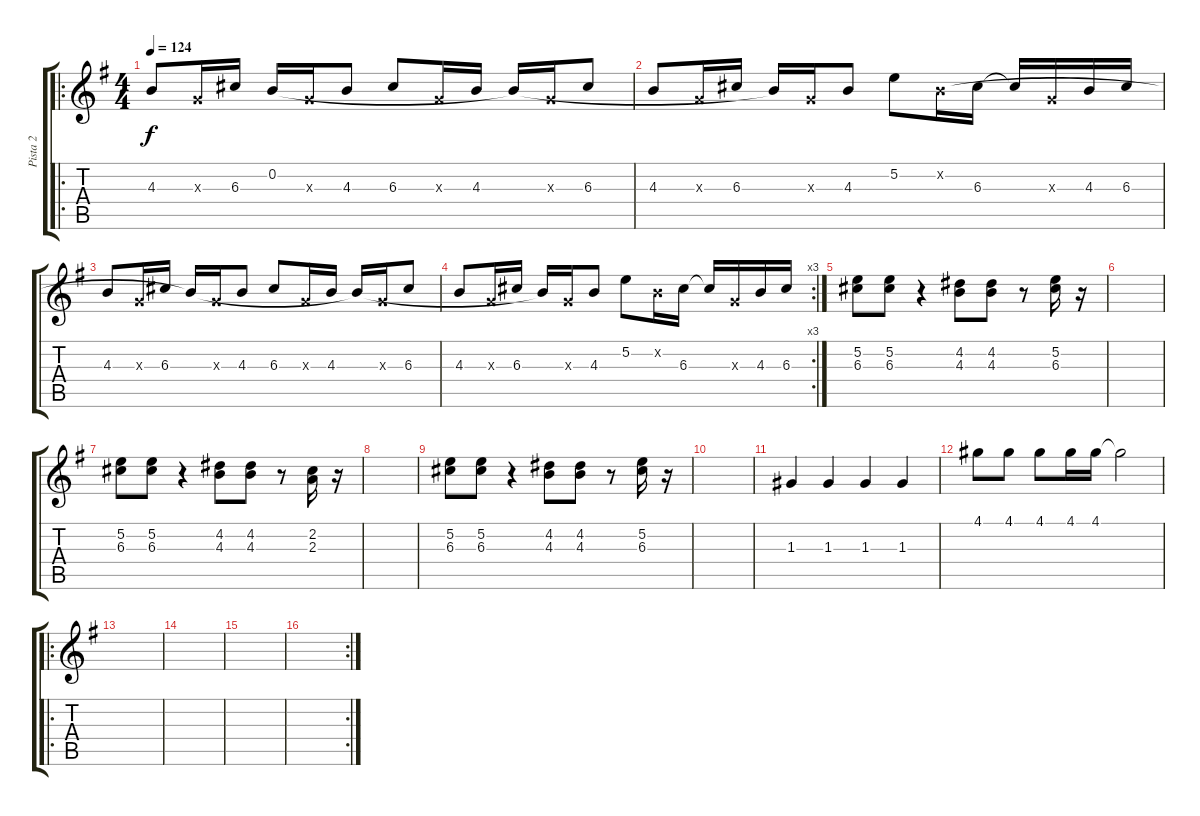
\track ("Pista 2" "Pista 2") {instrument electricguitarmuted}
\staff {score tabs}
\tuning (E4 B3 G3 D3 A2 E2) {hide}
\ro
\ts (4 4)
\tempo 124
\clef g2
\ks g
4.3.8{dy f} 0.3{x}.16 6.3.16 0.2{t}.16 0.3{x}.16 4.3.8 6.3.8 0.3{x}.16 4.3.16 0.2{t}.16 0.3{x}.16 6.3.8 |
4.3.8 0.3{x}.16 6.3.16 0.2{t}.16 0.3{x}.16 4.3.8 5.2.8 0.2{x}.16 6.3.16 6.3{t}.16 0.3{x}.16 4.3.16 6.3.16 |
4.3.8 0.3{x}.16 6.3.16 0.2{t}.16 0.3{x}.16 4.3.8 6.3.8 0.3{x}.16 4.3.16 0.2{t}.16 0.3{x}.16 6.3.8 |
\rc 3
4.3.8 0.3{x}.16 6.3.16 0.2{t}.16 0.3{x}.16 4.3.8 5.2.8 0.2{x}.16 6.3.16 6.3{t}.16 0.3{x}.16 4.3.16 6.3.16 |
(5.2 6.3).8 (5.2 6.3).8 r.4 (4.2 4.3).8 (4.2 4.3).8 r.8 (5.2 6.3).16 r.16 |
|
(5.2 6.3).8 (5.2 6.3).8 r.4 (4.2 4.3).8 (4.2 4.3).8 r.8 (2.2 2.3).16 r.16 |
|
(5.2 6.3).8 (5.2 6.3).8 r.4 (4.2 4.3).8 (4.2 4.3).8 r.8 (5.2 6.3).16 r.16 |
|
1.3.4 1.3.4 1.3.4 1.3.4 |
4.1.8 4.1.8 4.1.8 4.1.16 4.1.16 4.1{t}.2 |
\ro
|
|
|
\rc 2
